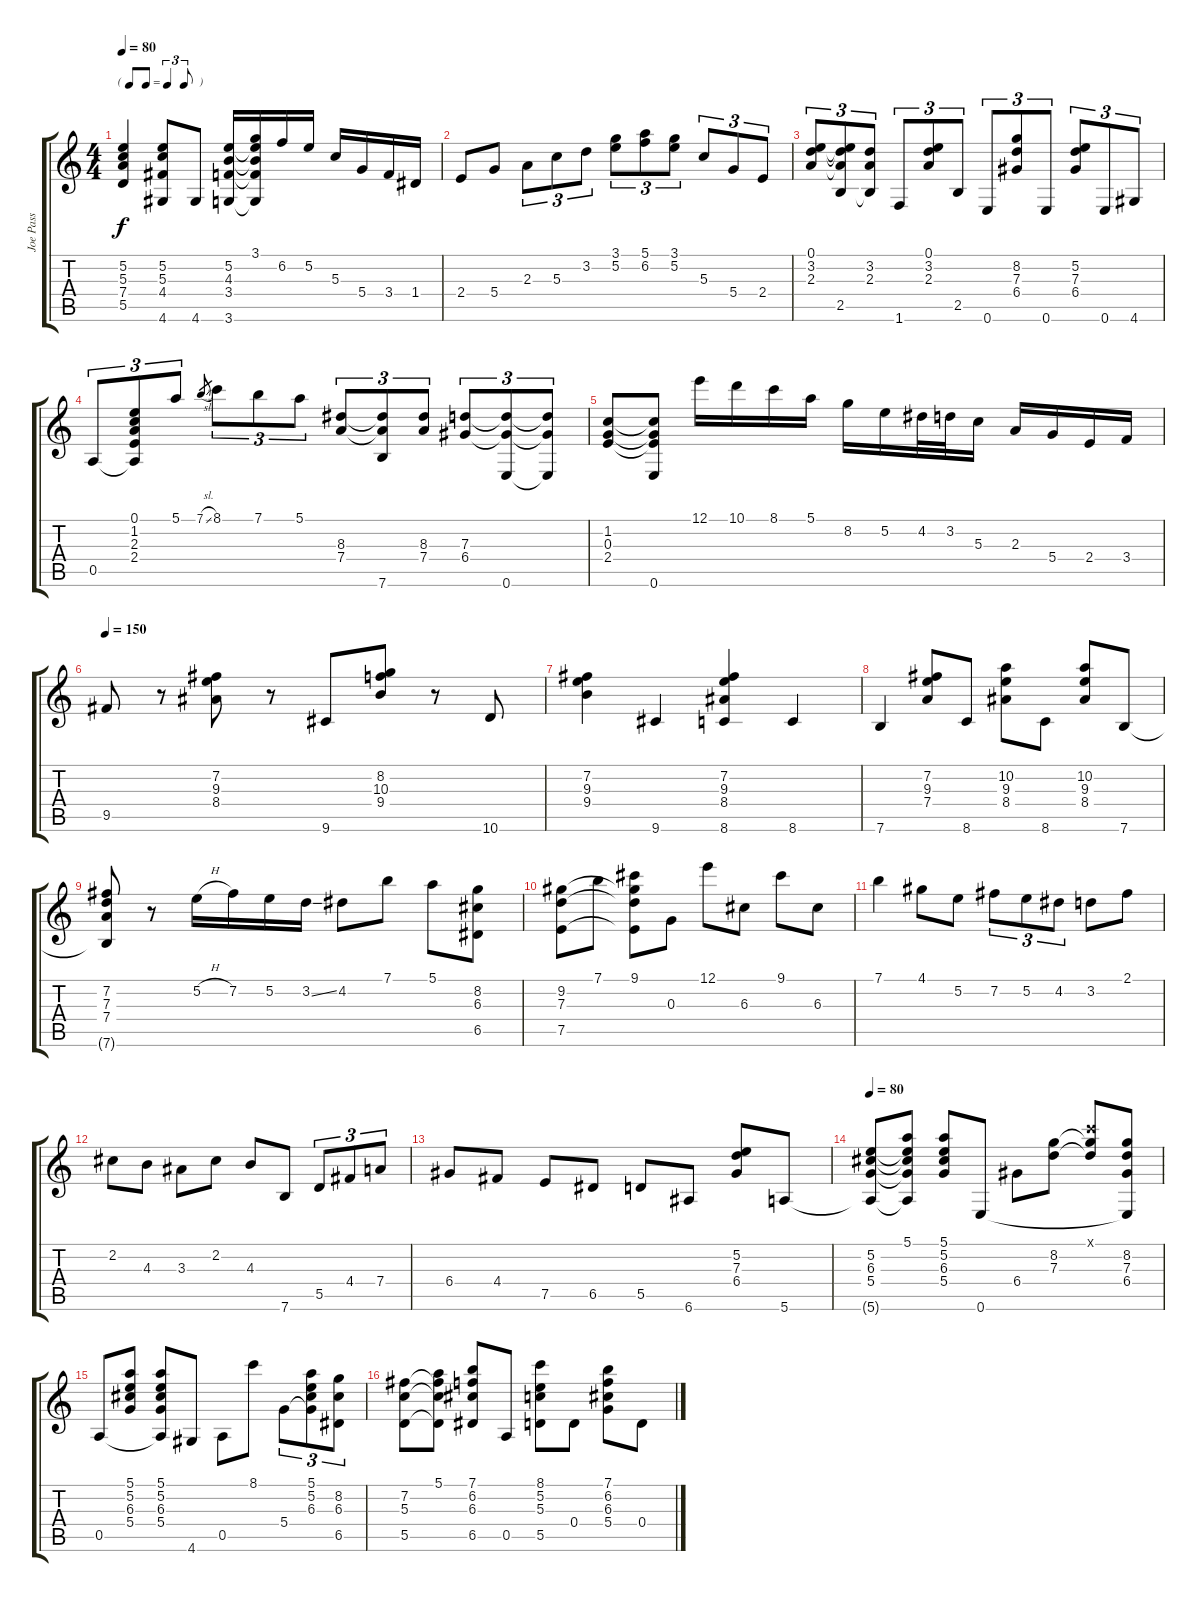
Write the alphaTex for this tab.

\track ("Joe Pass" "Joe Pass") {instrument acousticguitarsteel}
\staff {score tabs}
\tuning (E4 B3 G3 D3 A2 E2) {hide}
\ts (4 4)
\tf triplet8th
\tempo 80
\clef g2
\ks c
(5.2 5.3 7.4 5.5).4{dy f} (5.2 5.3 4.4 4.6).8 4.6.8 (5.2 4.3 3.4 3.6).16 (3.1 5.2{t} 4.3{t} 3.4{t} 3.6{t}).16 6.2.16 5.2.16 5.3.16 5.4.16 3.4.16 1.4.16 |
2.4.8 5.4.8 2.3.8{tu (3 2)} 5.3.8{tu (3 2)} 3.2.8{tu (3 2)} (3.1 5.2).8{tu (3 2)} (5.1 6.2).8{tu (3 2)} (3.1 5.2).8{tu (3 2)} 5.3.8{tu (3 2)} 5.4.8{tu (3 2)} 2.4.8{tu (3 2)} |
(0.1 3.2 2.3).8{tu (3 2)} (0.1{t} 3.2{t} 2.3{t} 2.5).8{tu (3 2)} (3.2 2.3 2.5{t}).8{tu (3 2)} 1.6.8{tu (3 2)} (0.1 3.2 2.3).8{tu (3 2)} 2.5.8{tu (3 2)} 0.6.8{tu (3 2)} (8.2 7.3 6.4).8{tu (3 2)} 0.6.8{tu (3 2)} (5.2 7.3 6.4).8{tu (3 2)} 0.6.8{tu (3 2)} 4.6.8{tu (3 2)} |
0.5.8{tu (3 2)} (0.1 1.2 2.3 2.4 0.5{t}).8{tu (3 2)} 5.1.8{tu (3 2)} 7.1{sl}.8{gr} 8.1.8{tu (3 2)} 7.1.8{tu (3 2)} 5.1.8{tu (3 2)} (8.3 7.4).8{tu (3 2)} (8.3{t} 7.4{t} 7.6).8{tu (3 2)} (8.3 7.4).8{tu (3 2)} (7.3 6.4).8{tu (3 2)} (7.3{t} 6.4{t} 0.6).8{tu (3 2)} (7.3{t} 6.4{t} 0.6{t}).8{tu (3 2)} |
(1.2 0.3 2.4).8 (1.2{t} 0.3{t} 2.4{t} 0.6).8 12.1.16 10.1.16 8.1.16 5.1.16 8.2.16 5.2.16 4.2.32 3.2.32 5.3.16 2.3.16 5.4.16 2.4.16 3.4.16 |
\tempo 150
9.5.8 r.8 (7.2 9.3 8.4).8 r.8 9.6.8 (8.2 10.3 9.4).8 r.8 10.6.8 |
(7.2 9.3 9.4).4 9.6.4 (7.2 9.3 8.4 8.6).4 8.6.4 |
7.6.4 (7.2 9.3 7.4).8 8.6.8 (10.2 9.3 8.4).8 8.6.8 (10.2 9.3 8.4).8 7.6.8 |
(7.2 7.3 7.4 7.6{t}).8 r.8 5.2{h}.16 7.2.16 5.2.16 3.2{ss}.16 4.2.8 7.1.8 5.1.8 (8.2 6.3 6.5).8 |
(9.2 7.3 7.5).8 7.1.8 (9.1 9.2{t} 7.3{t} 7.5{t}).8 0.3.8 12.1.8 6.3.8 9.1.8 6.3.8 |
7.1.4 4.1.8 5.2.8 7.2.8{tu (3 2)} 5.2.8{tu (3 2)} 4.2.8{tu (3 2)} 3.2.8 2.1.8 |
2.2.8 4.3.8 3.3.8 2.2.8 4.3.8 7.6.8 5.5.8{tu (3 2)} 4.4.8{tu (3 2)} 7.4.8{tu (3 2)} |
6.4.8 4.4.8 7.5.8 6.5.8 5.5.8 6.6.8 (5.2 7.3 6.4).8 5.6.8 |
\tempo 80
(5.2 6.3 5.4 5.6{t}).8 (5.1 5.2{t} 6.3{t} 5.4{t} 5.6{t}).8 (5.1 5.2 6.3 5.4).8 0.6.8 6.4.8 (8.2 7.3).8 (8.1{x} 8.2{t} 7.3{t}).8 (8.2 7.3 6.4 0.6{t}).8 |
0.5.8 (5.1 5.2 6.3 5.4).8 (5.1 5.2 6.3 5.4 0.5{t}).8 4.6.8 0.5.8 8.1.8 5.4.8{tu (3 2)} (5.1 5.2 6.3 5.4{t}).8{tu (3 2)} (8.2 6.3 6.5).8{tu (3 2)} |
(7.2 5.3 5.5).8 (5.1 7.2{t} 5.3{t} 5.5{t}).8 (7.1 6.2 6.3 6.5).8 0.5.8 (8.1 5.2 5.3 5.5).8 0.4.8 (7.1 6.2 6.3 5.4).8 0.4.8
